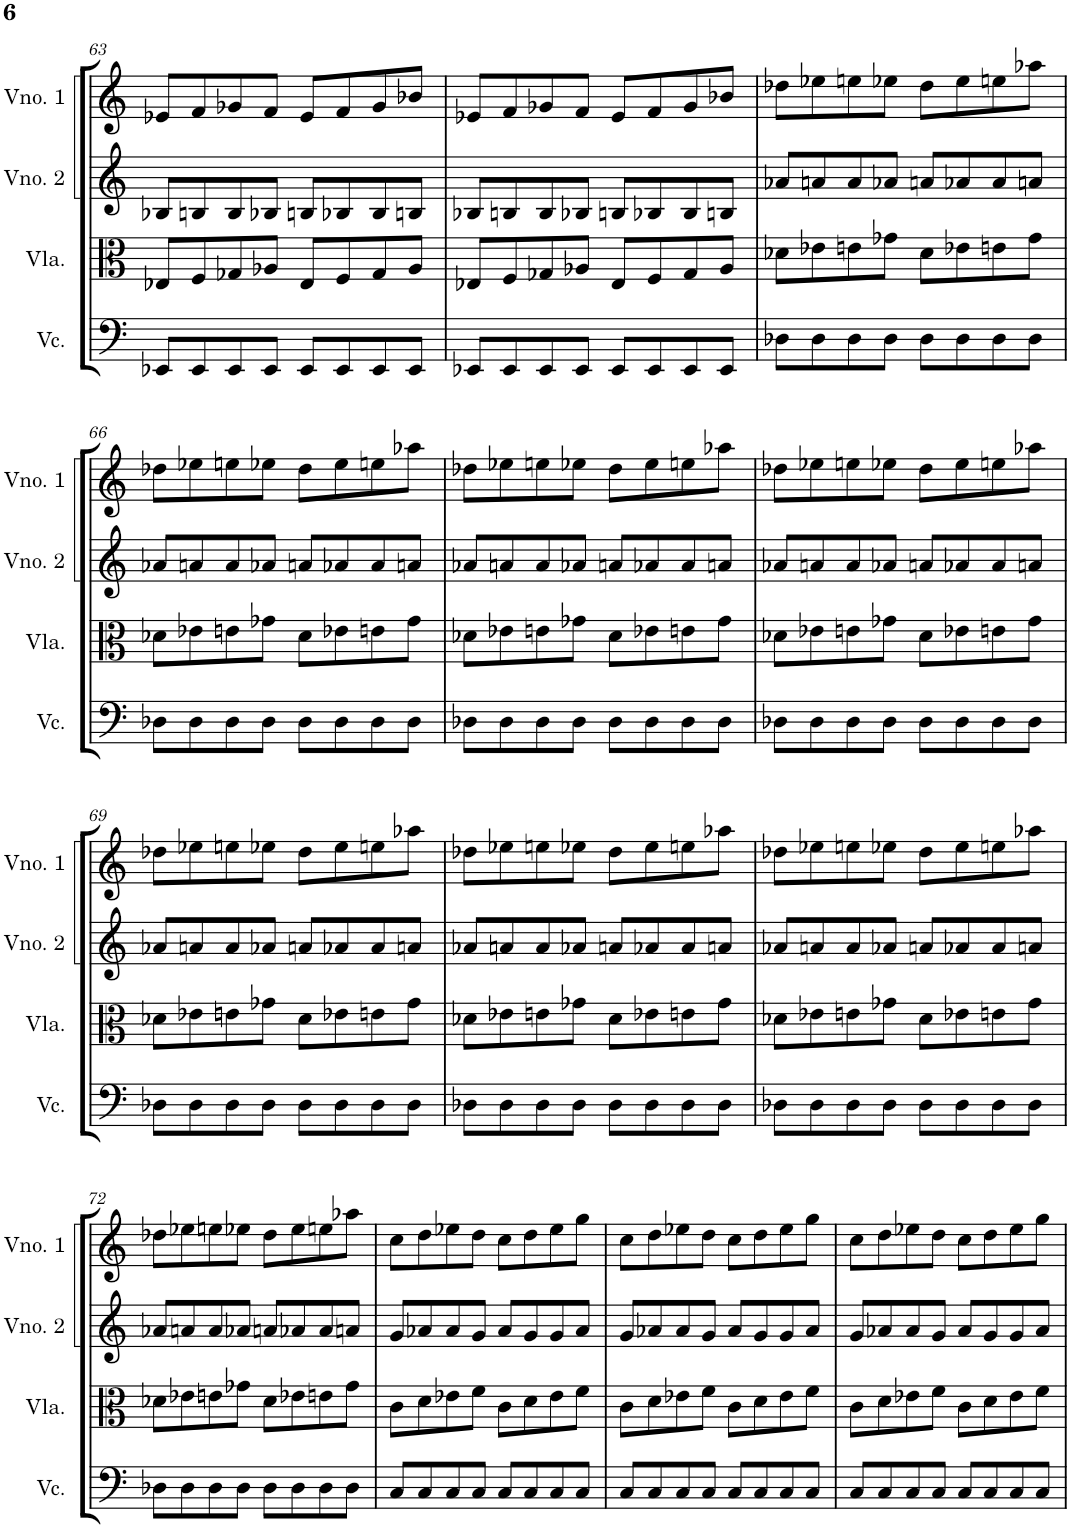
**kern	**kern	**kern	**kern
*part4	*part3	*part2	*part1
*staff4	*staff3	*staff2	*staff1
*I"Violoncelo	*I"Viola	*I"Violino 2	*I"Violino 1
*I'Vc.	*I'Vla.	*I'Vno. 2	*I'Vno. 1
!!LO:PB:g=z
*clefF4	*clefC3	*clefG2	*clefG2
*k[]	*k[]	*k[]	*k[]
*M4/4	*M4/4	*M4/4	*M4/4
=63	=63	=63	=63
8EE-X/L	8E-X/L	8B-X/L	8e-X/L
8EE-/	8F/	8Bn/	8f/
8EE-/	8G-X/	8B/	8g-X/
8EE-/J	8A-X/J	8B-X/J	8f/J
8EE-/L	8E-/L	8Bn/L	8e-/L
8EE-/	8F/	8B-X/	8f/
8EE-/	8G-/	8B-/	8g-/
8EE-/J	8A-/J	8Bn/J	8b-X/J
=64	=64	=64	=64
8EE-X/L	8E-X/L	8B-X/L	8e-X/L
8EE-/	8F/	8Bn/	8f/
8EE-/	8G-X/	8B/	8g-X/
8EE-/J	8A-X/J	8B-X/J	8f/J
8EE-/L	8E-/L	8Bn/L	8e-/L
8EE-/	8F/	8B-X/	8f/
8EE-/	8G-/	8B-/	8g-/
8EE-/J	8A-/J	8Bn/J	8b-X/J
=65	=65	=65	=65
8D-X\L	8d-X\L	8a-X/L	8dd-X\L
8D-\	8e-X\	8an/	8ee-X\
8D-\	8en\	8a/	8een\
8D-\J	8g-X\J	8a-X/J	8ee-X\J
8D-\L	8d-\L	8an/L	8dd-\L
8D-\	8e-X\	8a-X/	8ee-\
8D-\	8en\	8a-/	8een\
8D-\J	8g-\J	8an/J	8aa-X\J
!!LO:LB:g=z
=66	=66	=66	=66
8D-X\L	8d-X\L	8a-X/L	8dd-X\L
8D-\	8e-X\	8an/	8ee-X\
8D-\	8en\	8a/	8een\
8D-\J	8g-X\J	8a-X/J	8ee-X\J
8D-\L	8d-\L	8an/L	8dd-\L
8D-\	8e-X\	8a-X/	8ee-\
8D-\	8en\	8a-/	8een\
8D-\J	8g-\J	8an/J	8aa-X\J
=67	=67	=67	=67
8D-X\L	8d-X\L	8a-X/L	8dd-X\L
8D-\	8e-X\	8an/	8ee-X\
8D-\	8en\	8a/	8een\
8D-\J	8g-X\J	8a-X/J	8ee-X\J
8D-\L	8d-\L	8an/L	8dd-\L
8D-\	8e-X\	8a-X/	8ee-\
8D-\	8en\	8a-/	8een\
8D-\J	8g-\J	8an/J	8aa-X\J
=68	=68	=68	=68
8D-X\L	8d-X\L	8a-X/L	8dd-X\L
8D-\	8e-X\	8an/	8ee-X\
8D-\	8en\	8a/	8een\
8D-\J	8g-X\J	8a-X/J	8ee-X\J
8D-\L	8d-\L	8an/L	8dd-\L
8D-\	8e-X\	8a-X/	8ee-\
8D-\	8en\	8a-/	8een\
8D-\J	8g-\J	8an/J	8aa-X\J
!!LO:LB:g=z
=69	=69	=69	=69
8D-X\L	8d-X\L	8a-X/L	8dd-X\L
8D-\	8e-X\	8an/	8ee-X\
8D-\	8en\	8a/	8een\
8D-\J	8g-X\J	8a-X/J	8ee-X\J
8D-\L	8d-\L	8an/L	8dd-\L
8D-\	8e-X\	8a-X/	8ee-\
8D-\	8en\	8a-/	8een\
8D-\J	8g-\J	8an/J	8aa-X\J
=70	=70	=70	=70
8D-X\L	8d-X\L	8a-X/L	8dd-X\L
8D-\	8e-X\	8an/	8ee-X\
8D-\	8en\	8a/	8een\
8D-\J	8g-X\J	8a-X/J	8ee-X\J
8D-\L	8d-\L	8an/L	8dd-\L
8D-\	8e-X\	8a-X/	8ee-\
8D-\	8en\	8a-/	8een\
8D-\J	8g-\J	8an/J	8aa-X\J
=71	=71	=71	=71
8D-X\L	8d-X\L	8a-X/L	8dd-X\L
8D-\	8e-X\	8an/	8ee-X\
8D-\	8en\	8a/	8een\
8D-\J	8g-X\J	8a-X/J	8ee-X\J
8D-\L	8d-\L	8an/L	8dd-\L
8D-\	8e-X\	8a-X/	8ee-\
8D-\	8en\	8a-/	8een\
8D-\J	8g-\J	8an/J	8aa-X\J
!!LO:LB:g=z
=72	=72	=72	=72
8D-X\L	8d-X\L	8a-X/L	8dd-X\L
8D-\	8e-X\	8an/	8ee-X\
8D-\	8en\	8a/	8een\
8D-\J	8g-X\J	8a-X/J	8ee-X\J
8D-\L	8d-\L	8an/L	8dd-\L
8D-\	8e-X\	8a-X/	8ee-\
8D-\	8en\	8a-/	8een\
8D-\J	8g-\J	8an/J	8aa-X\J
=73	=73	=73	=73
8C/L	8c\L	8g/L	8cc\L
8C/	8d\	8a-X/	8dd\
8C/	8e-X\	8a-/	8ee-X\
8C/J	8f\J	8g/J	8dd\J
8C/L	8c\L	8a-/L	8cc\L
8C/	8d\	8g/	8dd\
8C/	8e-\	8g/	8ee-\
8C/J	8f\J	8a-/J	8gg\J
=74	=74	=74	=74
8C/L	8c\L	8g/L	8cc\L
8C/	8d\	8a-X/	8dd\
8C/	8e-X\	8a-/	8ee-X\
8C/J	8f\J	8g/J	8dd\J
8C/L	8c\L	8a-/L	8cc\L
8C/	8d\	8g/	8dd\
8C/	8e-\	8g/	8ee-\
8C/J	8f\J	8a-/J	8gg\J
=75	=75	=75	=75
8C/L	8c\L	8g/L	8cc\L
8C/	8d\	8a-X/	8dd\
8C/	8e-X\	8a-/	8ee-X\
8C/J	8f\J	8g/J	8dd\J
8C/L	8c\L	8a-/L	8cc\L
8C/	8d\	8g/	8dd\
8C/	8e-\	8g/	8ee-\
8C/J	8f\J	8a-/J	8gg\J
=	=	=	=
*-	*-	*-	*-
